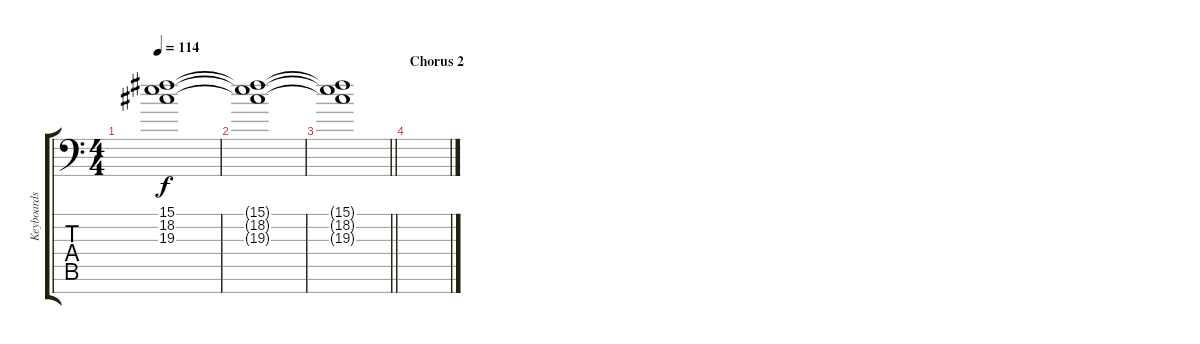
\track ("Keyboards" "Keyboards") {instrument pad2warm}
\staff {score tabs}
\tuning (Eb4 Bb3 Gb3 Db3 Ab2 Eb2 Bb1) {hide}
\ts (4 4)
\tempo 114
\clef f4
\ks c
(15.1{t} 18.2{t} 19.3{t}).1{dy f} |
(15.1{t} 18.2{t} 19.3{t}).1 |
\barLineRight lightlight
(15.1{t} 18.2{t} 19.3{t}).1 |
\section ("" "Chorus 2")
